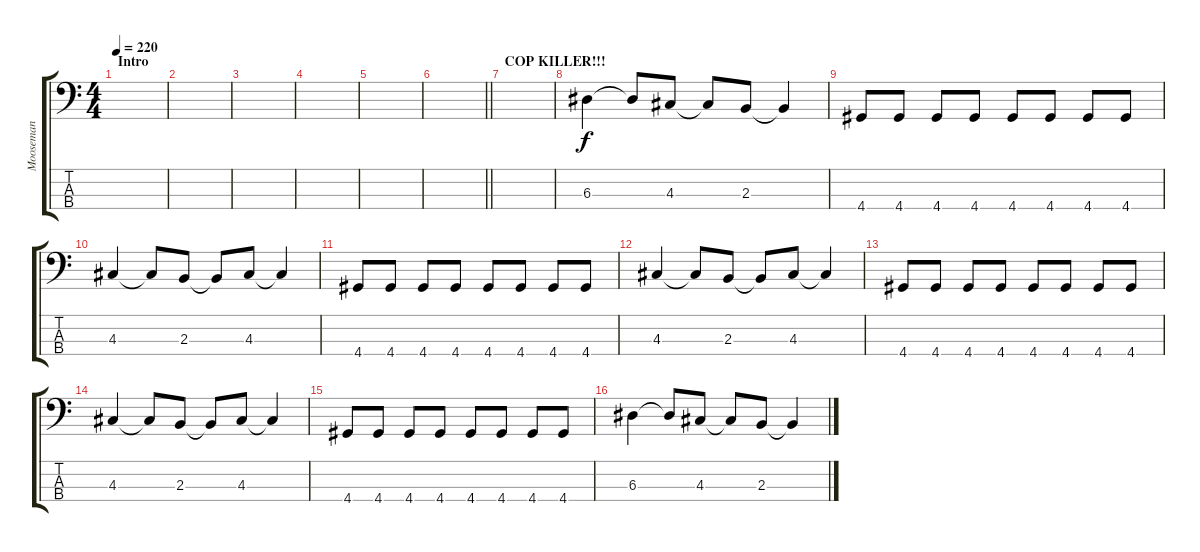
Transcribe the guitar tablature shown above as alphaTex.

\track ("Mooseman" "Mooseman") {instrument electricbassfinger}
\staff {score tabs}
\tuning (G2 D2 A1 E1) {hide}
\ts (4 4)
\section ("" "Intro")
\tempo 220
\clef f4
\ks c
|
|
|
|
|
\barLineRight lightlight
|
\section ("" "COP KILLER!!!")
|
6.3.4 6.3{t}.8 4.3.8 4.3{t}.8 2.3.8 2.3{t}.4 |
4.4.8 4.4.8 4.4.8 4.4.8 4.4.8 4.4.8 4.4.8 4.4.8 |
4.3.4 4.3{t}.8 2.3.8 2.3{t}.8 4.3.8 4.3{t}.4 |
4.4.8 4.4.8 4.4.8 4.4.8 4.4.8 4.4.8 4.4.8 4.4.8 |
4.3.4 4.3{t}.8 2.3.8 2.3{t}.8 4.3.8 4.3{t}.4 |
4.4.8 4.4.8 4.4.8 4.4.8 4.4.8 4.4.8 4.4.8 4.4.8 |
4.3.4 4.3{t}.8 2.3.8 2.3{t}.8 4.3.8 4.3{t}.4 |
4.4.8 4.4.8 4.4.8 4.4.8 4.4.8 4.4.8 4.4.8 4.4.8 |
6.3.4 6.3{t}.8 4.3.8 4.3{t}.8 2.3.8 2.3{t}.4
